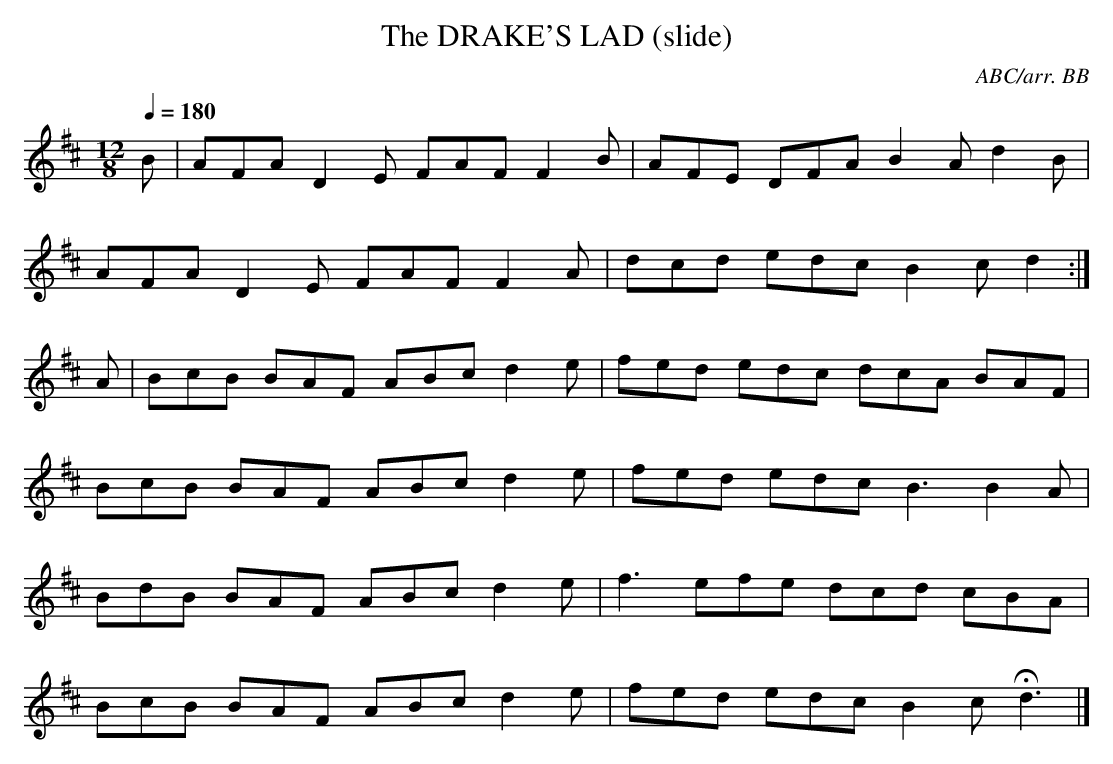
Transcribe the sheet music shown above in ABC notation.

X:1
T:DRAKE'S LAD (slide), The
C:ABC/arr. BB
Q:1/4=180
L:1/8
M:12/8
K:D
B|AFA D2E FAF F2B|AFE DFA B2A d2B|
AFA D2E FAF F2A|dcd edc B2c d2 :|
A|BcB BAF ABc d2e|fed edc dcA BAF|
BcB BAF ABc d2e|fed edc B3 B2A|
BdB BAF ABc d2e|f3 efe dcd cBA|
BcB BAF ABc d2e|fed edc B2c Hd3|]
